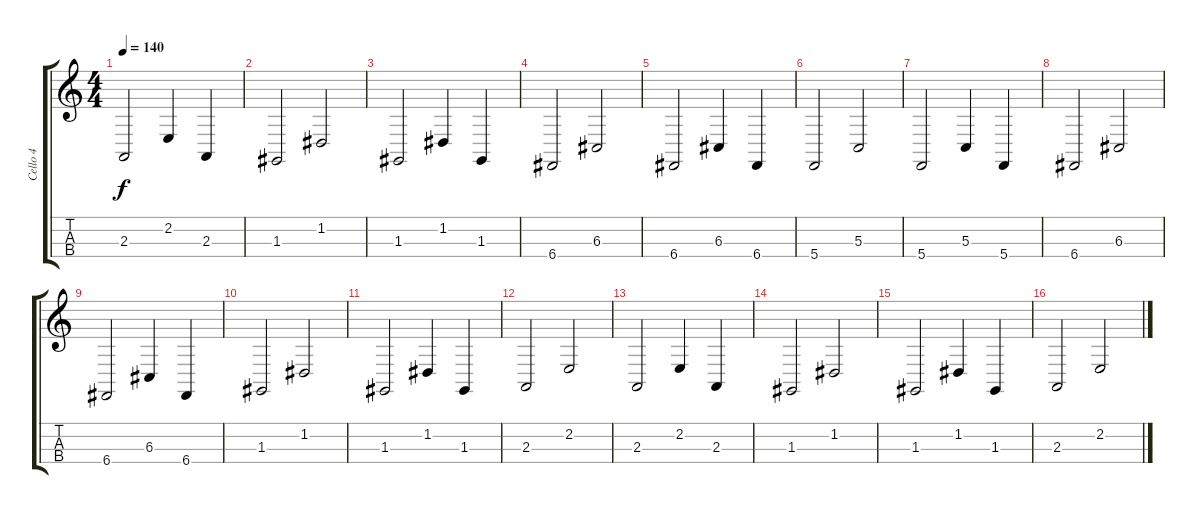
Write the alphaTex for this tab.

\track ("Cello 4" "Cello 4") {instrument cello}
\staff {score tabs}
\tuning (A3 D3 G2 C2) {hide}
\ts (4 4)
\tempo 140
\clef g2
\ks c
2.3.2{dy f} 2.2.4 2.3.4 |
1.3.2 1.2.2 |
1.3.2 1.2.4 1.3.4 |
6.4.2 6.3.2 |
6.4.2 6.3.4 6.4.4 |
5.4.2 5.3.2 |
5.4.2 5.3.4 5.4.4 |
6.4.2 6.3.2 |
6.4.2 6.3.4 6.4.4 |
1.3.2 1.2.2 |
1.3.2 1.2.4 1.3.4 |
2.3.2 2.2.2 |
2.3.2 2.2.4 2.3.4 |
1.3.2 1.2.2 |
1.3.2 1.2.4 1.3.4 |
2.3.2 2.2.2
